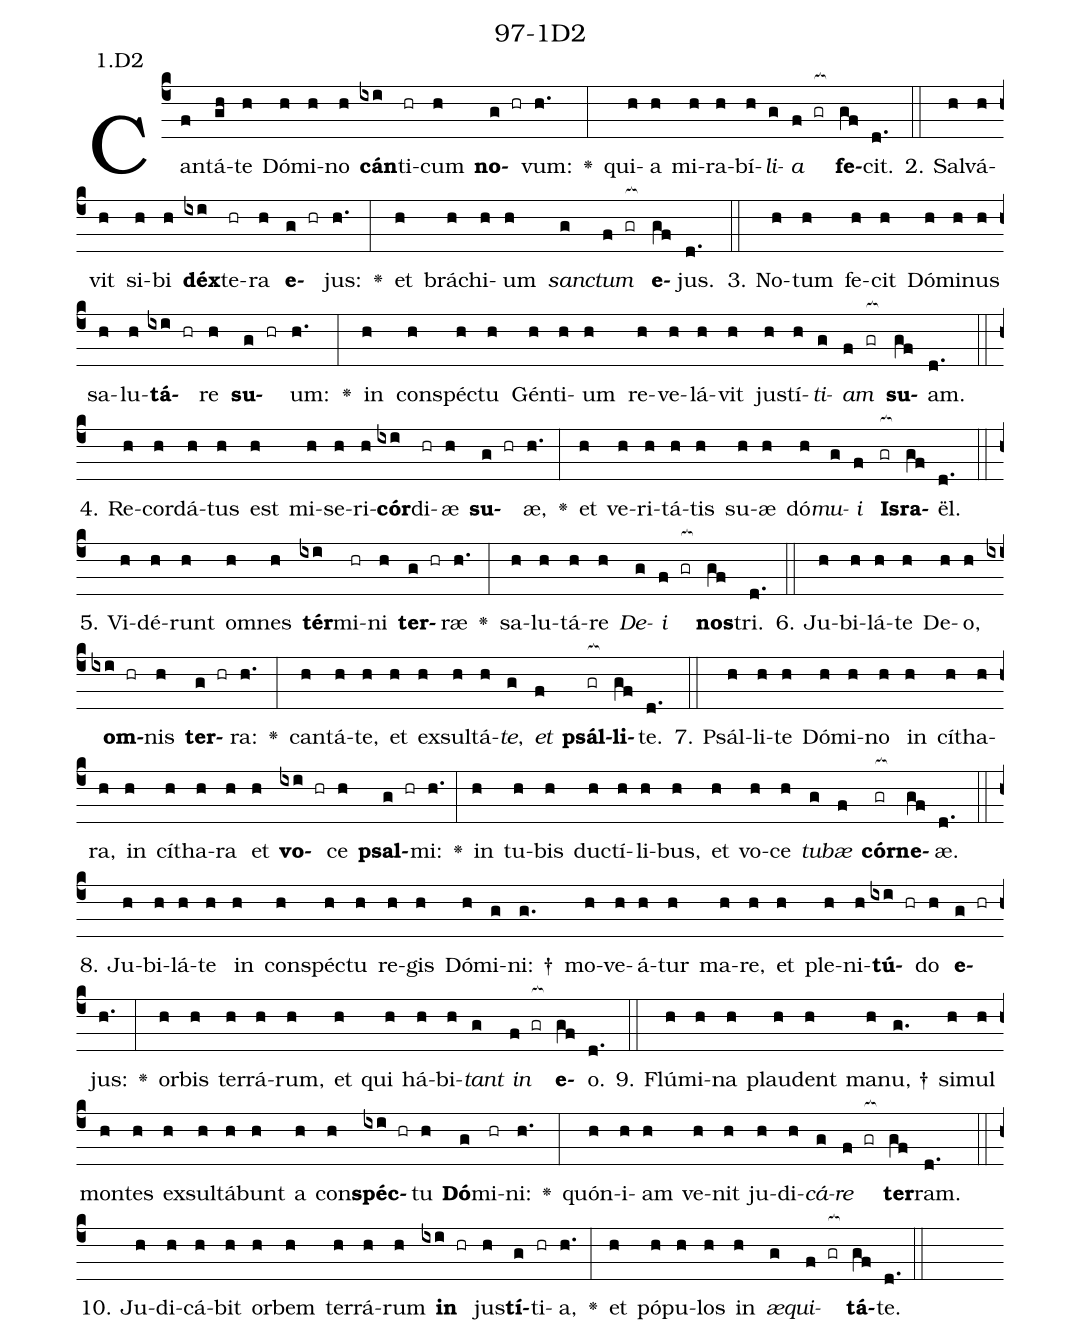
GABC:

name: 97-1D2;
annotation: 1.D2;
%%
(c4)Can(f)tá(gh)te(h) Dó(h)mi(h)no(h) <b>cán</b>(ixi)ti(hr)cum(h) <b>no</b>(g hr)vum:(h.) <v>\greheightstar</v>(:) qui(h)a(h) mi(h)ra(h)bí(h)<i>li</i>(g)<i>a</i>(f gr[ocb:1{]) <b>fe</b>(gf[ocb:0}])cit.(d.) (::)
2. Sal(h)vá(h)vit(h) si(h)bi(h) <b>déx</b>(ixi)te(hr)ra(h) <b>e</b>(g hr)jus:(h.) <v>\greheightstar</v>(:) et(h) brá(h)chi(h)um(h) <i>sanc</i>(g)<i>tum</i>(f gr[ocb:1{]) <b>e</b>(gf[ocb:0}])jus.(d.) (::)
3. No(h)tum(h) fe(h)cit(h) Dó(h)mi(h)nus(h) sa(h)lu(h)<b>tá</b>(ixi hr)re(h) <b>su</b>(g hr)um:(h.) <v>\greheightstar</v>(:) in(h) con(h)spéc(h)tu(h) Gén(h)ti(h)um(h) re(h)ve(h)lá(h)vit(h) jus(h)tí(h)<i>ti</i>(g)<i>am</i>(f gr[ocb:1{]) <b>su</b>(gf[ocb:0}])am.(d.) (::)
4. Re(h)cor(h)dá(h)tus(h) est(h) mi(h)se(h)ri(h)<b>cór</b>(ixi)di(hr)æ(h) <b>su</b>(g hr)æ,(h.) <v>\greheightstar</v>(:) et(h) ve(h)ri(h)tá(h)tis(h) su(h)æ(h) dó(h)<i>mu</i>(g)<i>i</i>(f) <b>Is</b>(gr[ocb:1{])<b>ra</b>(gf[ocb:0}])ël.(d.) (::)
5. Vi(h)dé(h)runt(h) om(h)nes(h) <b>tér</b>(ixi)mi(hr)ni(h) <b>ter</b>(g hr)ræ(h.) <v>\greheightstar</v>(:) sa(h)lu(h)tá(h)re(h) <i>De</i>(g)<i>i</i>(f gr[ocb:1{]) <b>nos</b>(gf[ocb:0}])tri.(d.) (::)
6. Ju(h)bi(h)lá(h)te(h) De(h)o,(h) <b>om</b>(ixi hr)nis(h) <b>ter</b>(g hr)ra:(h.) <v>\greheightstar</v>(:) can(h)tá(h)te,(h) et(h) ex(h)sul(h)tá(h)<i>te</i>,(g) <i>et</i>(f) <b>psál</b>(gr[ocb:1{])<b>li</b>(gf[ocb:0}])te.(d.) (::)
7. Psál(h)li(h)te(h) Dó(h)mi(h)no(h) in(h) cí(h)tha(h)ra,(h) in(h) cí(h)tha(h)ra(h) et(h) <b>vo</b>(ixi hr)ce(h) <b>psal</b>(g hr)mi:(h.) <v>\greheightstar</v>(:) in(h) tu(h)bis(h) duc(h)tí(h)li(h)bus,(h) et(h) vo(h)ce(h) <i>tu</i>(g)<i>bæ</i>(f) <b>cór</b>(gr[ocb:1{])<b>ne</b>(gf[ocb:0}])æ.(d.) (::)
8. Ju(h)bi(h)lá(h)te(h) in(h) con(h)spéc(h)tu(h) re(h)gis(h) Dó(h)mi(g)ni: †(g.) mo(h)ve(h)á(h)tur(h) ma(h)re,(h) et(h) ple(h)ni(h)<b>tú</b>(ixi hr)do(h) <b>e</b>(g hr)jus:(h.) <v>\greheightstar</v>(:) or(h)bis(h) ter(h)rá(h)rum,(h) et(h) qui(h) há(h)bi(h)<i>tant</i>(g) <i>in</i>(f gr[ocb:1{]) <b>e</b>(gf[ocb:0}])o.(d.) (::)
9. Flú(h)mi(h)na(h) plau(h)dent(h) ma(h)nu, †(g.) si(h)mul(h) mon(h)tes(h) ex(h)sul(h)tá(h)bunt(h) a(h) con(h)<b>spéc</b>(ixi hr)tu(h) <b>Dó</b>(g)mi(hr)ni:(h.) <v>\greheightstar</v>(:) quón(h)i(h)am(h) ve(h)nit(h) ju(h)di(h)<i>cá</i>(g)<i>re</i>(f gr[ocb:1{]) <b>ter</b>(gf[ocb:0}])ram.(d.) (::)
10. Ju(h)di(h)cá(h)bit(h) or(h)bem(h) ter(h)rá(h)rum(h) <b>in</b>(ixi hr) jus(h)<b>tí</b>(g)ti(hr)a,(h.) <v>\greheightstar</v>(:) et(h) pó(h)pu(h)los(h) in(h) <i>æ</i>(g)<i>qui</i>(f gr[ocb:1{])<b>tá</b>(gf[ocb:0}])te.(d.) (::)
